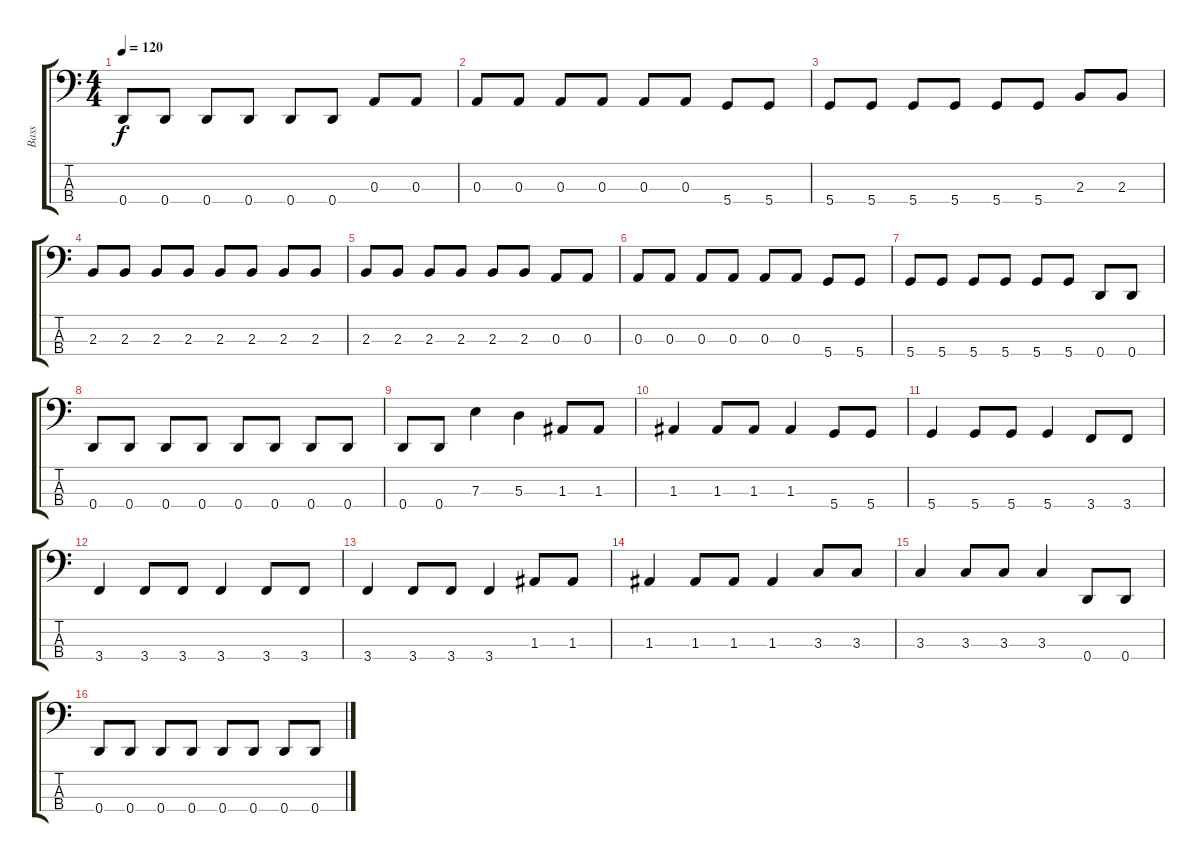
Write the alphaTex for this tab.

\track ("Bass" "Bass") {instrument electricbassfinger}
\staff {score tabs}
\tuning (G2 D2 A1 D1) {hide}
\ts (4 4)
\tempo 120
\clef f4
\ks c
0.4.8{dy f} 0.4.8 0.4.8 0.4.8 0.4.8 0.4.8 0.3.8 0.3.8 |
0.3.8 0.3.8 0.3.8 0.3.8 0.3.8 0.3.8 5.4.8 5.4.8 |
5.4.8 5.4.8 5.4.8 5.4.8 5.4.8 5.4.8 2.3.8 2.3.8 |
2.3.8 2.3.8 2.3.8 2.3.8 2.3.8 2.3.8 2.3.8 2.3.8 |
2.3.8 2.3.8 2.3.8 2.3.8 2.3.8 2.3.8 0.3.8 0.3.8 |
0.3.8 0.3.8 0.3.8 0.3.8 0.3.8 0.3.8 5.4.8 5.4.8 |
5.4.8 5.4.8 5.4.8 5.4.8 5.4.8 5.4.8 0.4.8 0.4.8 |
0.4.8 0.4.8 0.4.8 0.4.8 0.4.8 0.4.8 0.4.8 0.4.8 |
0.4.8 0.4.8 7.3.4 5.3.4 1.3.8 1.3.8 |
1.3.4 1.3.8 1.3.8 1.3.4 5.4.8 5.4.8 |
5.4.4 5.4.8 5.4.8 5.4.4 3.4.8 3.4.8 |
3.4.4 3.4.8 3.4.8 3.4.4 3.4.8 3.4.8 |
3.4.4 3.4.8 3.4.8 3.4.4 1.3.8 1.3.8 |
1.3.4 1.3.8 1.3.8 1.3.4 3.3.8 3.3.8 |
3.3.4 3.3.8 3.3.8 3.3.4 0.4.8 0.4.8 |
0.4.8 0.4.8 0.4.8 0.4.8 0.4.8 0.4.8 0.4.8 0.4.8
